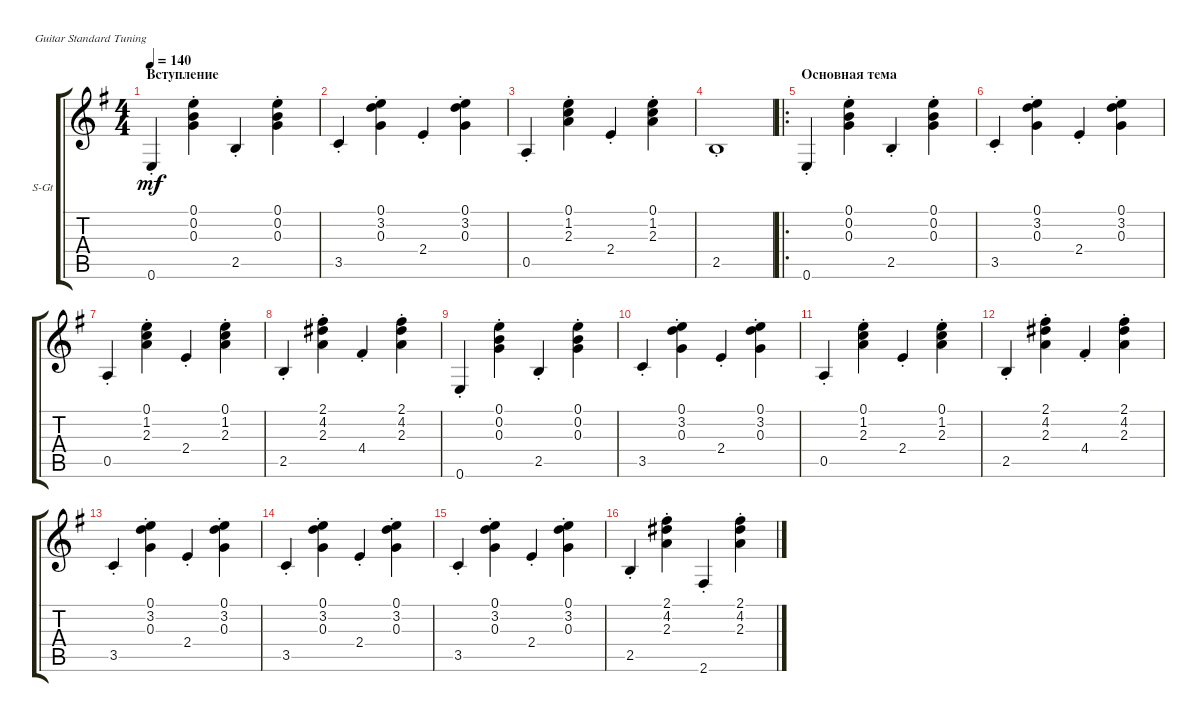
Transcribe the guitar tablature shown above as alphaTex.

\defaultSystemsLayout 4
\bracketExtendMode groupsimilarinstruments
\firstSystemTrackNameOrientation horizontal
\otherSystemsTrackNameOrientation horizontal
\track ("Steel Guitar" "S-Gt") {instrument acousticguitarsteel}
\staff {score tabs}
\tuning (E4 B3 G3 D3 A2 E2)
\ts (4 4)
\section ("" "Вступление")
\tempo 140
\clef g2
\ks eminor
0.6{st}.4{dy mf instrument acousticguitarsteel} (0.3{st} 0.2{st} 0.1{st}).4 2.5{st}.4 (0.3{st} 0.2{st} 0.1{st}).4 |
3.5{st}.4 (0.3{st} 3.2{st} 0.1{st}).4 2.4{st}.4 (0.3{st} 3.2{st} 0.1{st}).4 |
0.5{st}.4 (2.3{st} 1.2{st} 0.1{st}).4 2.4{st}.4 (2.3{st} 1.2{st} 0.1{st}).4 |
2.5{st}.1 |
\ro
\section ("" "Основная тема")
0.6{st}.4 (0.3{st} 0.2{st} 0.1{st}).4 2.5{st}.4 (0.3{st} 0.2{st} 0.1{st}).4 |
3.5{st}.4 (0.3{st} 3.2{st} 0.1{st}).4 2.4{st}.4 (0.3{st} 3.2{st} 0.1{st}).4 |
0.5{st}.4 (2.3{st} 1.2{st} 0.1{st}).4 2.4{st}.4 (2.3{st} 1.2{st} 0.1{st}).4 |
2.5{st}.4 (2.3{st} 4.2{st} 2.1{st}).4 4.4{st}.4 (2.3{st} 4.2{st} 2.1{st}).4 |
0.6{st}.4 (0.3{st} 0.2{st} 0.1{st}).4 2.5{st}.4 (0.3{st} 0.2{st} 0.1{st}).4 |
3.5{st}.4 (0.3{st} 3.2{st} 0.1{st}).4 2.4{st}.4 (0.3{st} 3.2{st} 0.1{st}).4 |
0.5{st}.4 (2.3{st} 1.2{st} 0.1{st}).4 2.4{st}.4 (2.3{st} 1.2{st} 0.1{st}).4 |
2.5{st}.4 (2.3{st} 4.2{st} 2.1{st}).4 4.4{st}.4 (2.3{st} 4.2{st} 2.1{st}).4 |
3.5{st}.4 (0.3{st} 3.2{st} 0.1{st}).4 2.4{st}.4 (0.3{st} 3.2{st} 0.1{st}).4 |
3.5{st}.4 (0.3{st} 3.2{st} 0.1{st}).4 2.4{st}.4 (0.3{st} 3.2{st} 0.1{st}).4 |
3.5{st}.4 (0.3{st} 3.2{st} 0.1{st}).4 2.4{st}.4 (0.3{st} 3.2{st} 0.1{st}).4 |
2.5{st}.4 (2.3{st} 4.2{st} 2.1{st}).4 2.6{st}.4 (2.3{st} 4.2{st} 2.1{st}).4
